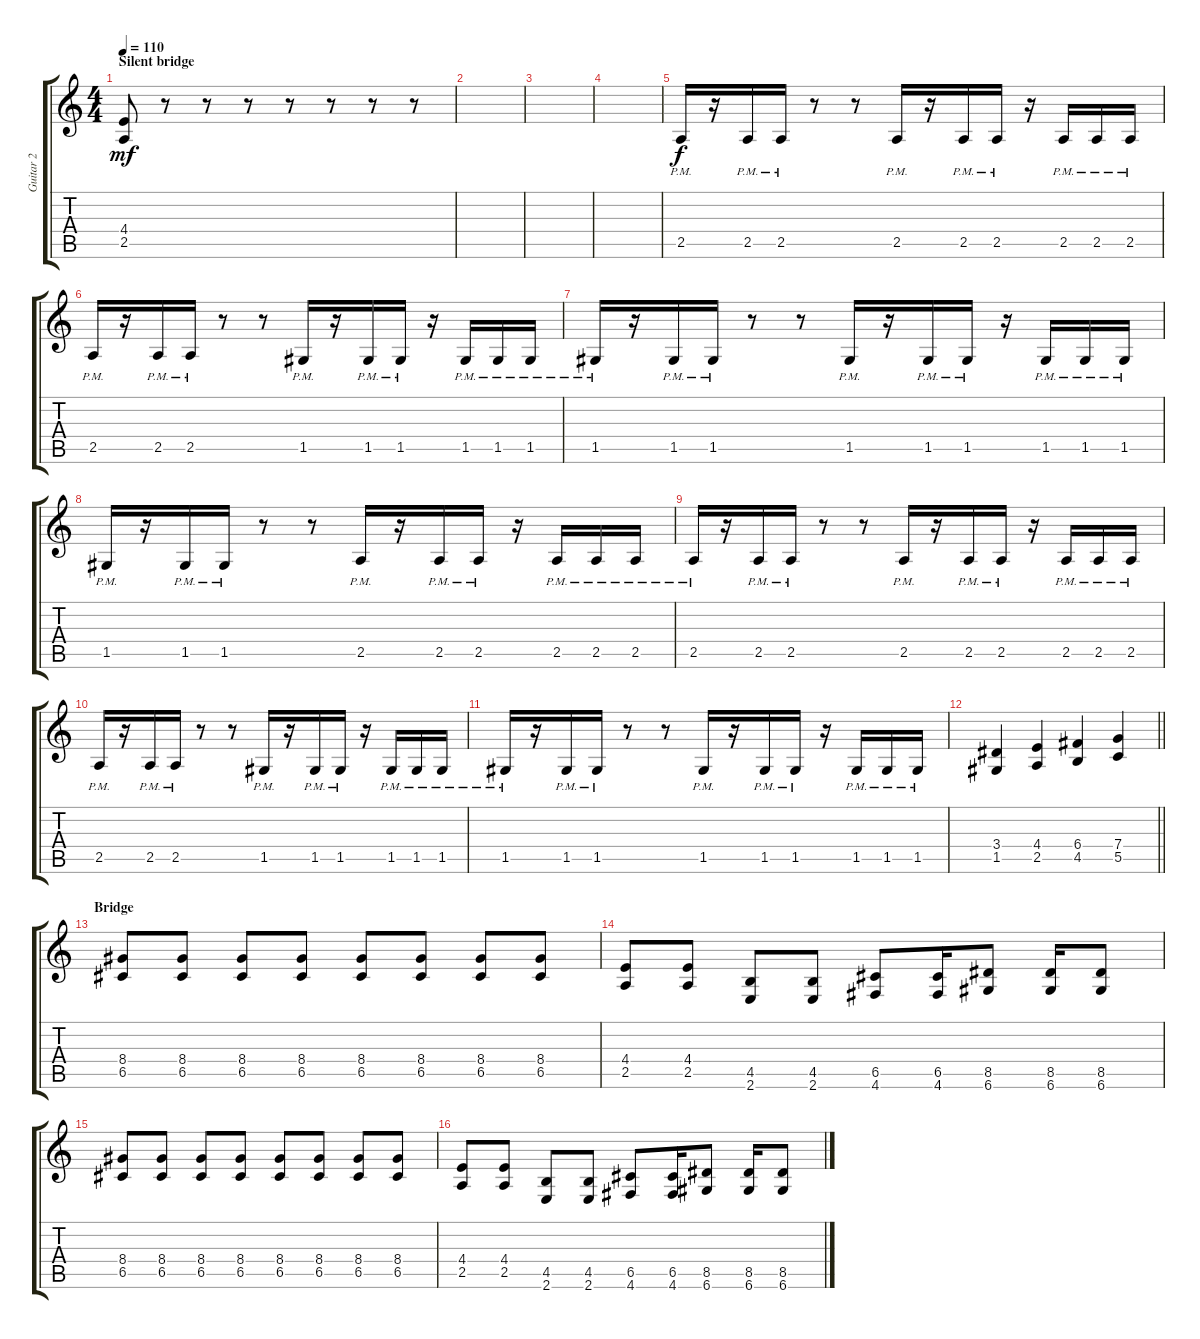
\track ("Guitar 2" "Guitar 2") {instrument overdrivenguitar}
\staff {score tabs}
\tuning (D4 A3 F3 C3 G2 D2) {hide}
\ts (4 4)
\section ("" "Silent bridge")
\tempo 110
\clef g2
\ks c
(4.4 2.5).8{dy mf} r.8 r.8 r.8 r.8 r.8 r.8 r.8 |
|
|
|
2.5{pm}.16{dy f} r.16 2.5{pm}.16 2.5{pm}.16 r.8 r.8 2.5{pm}.16 r.16 2.5{pm}.16 2.5{pm}.16 r.16 2.5{pm}.16 2.5{pm}.16 2.5{pm}.16 |
2.5{pm}.16 r.16 2.5{pm}.16 2.5{pm}.16 r.8 r.8 1.5{pm}.16 r.16 1.5{pm}.16 1.5{pm}.16 r.16 1.5{pm}.16 1.5{pm}.16 1.5{pm}.16 |
1.5{pm}.16 r.16 1.5{pm}.16 1.5{pm}.16 r.8 r.8 1.5{pm}.16 r.16 1.5{pm}.16 1.5{pm}.16 r.16 1.5{pm}.16 1.5{pm}.16 1.5{pm}.16 |
1.5{pm}.16 r.16 1.5{pm}.16 1.5{pm}.16 r.8 r.8 2.5{pm}.16 r.16 2.5{pm}.16 2.5{pm}.16 r.16 2.5{pm}.16 2.5{pm}.16 2.5{pm}.16 |
2.5{pm}.16 r.16 2.5{pm}.16 2.5{pm}.16 r.8 r.8 2.5{pm}.16 r.16 2.5{pm}.16 2.5{pm}.16 r.16 2.5{pm}.16 2.5{pm}.16 2.5{pm}.16 |
2.5{pm}.16 r.16 2.5{pm}.16 2.5{pm}.16 r.8 r.8 1.5{pm}.16 r.16 1.5{pm}.16 1.5{pm}.16 r.16 1.5{pm}.16 1.5{pm}.16 1.5{pm}.16 |
1.5{pm}.16 r.16 1.5{pm}.16 1.5{pm}.16 r.8 r.8 1.5{pm}.16 r.16 1.5{pm}.16 1.5{pm}.16 r.16 1.5{pm}.16 1.5{pm}.16 1.5{pm}.16 |
\barLineRight lightlight
(3.4 1.5).4 (4.4 2.5).4 (6.4 4.5).4 (7.4 5.5).4 |
\section ("" "Bridge")
(8.4 6.5).8 (8.4 6.5).8 (8.4 6.5).8 (8.4 6.5).8 (8.4 6.5).8 (8.4 6.5).8 (8.4 6.5).8 (8.4 6.5).8 |
(4.4 2.5).8 (4.4 2.5).8 (4.5 2.6).8 (4.5 2.6).8 (6.5 4.6).8 (6.5 4.6).16 (8.5 6.6).8 (8.5 6.6).16 (8.5 6.6).8 |
(8.4 6.5).8 (8.4 6.5).8 (8.4 6.5).8 (8.4 6.5).8 (8.4 6.5).8 (8.4 6.5).8 (8.4 6.5).8 (8.4 6.5).8 |
(4.4 2.5).8 (4.4 2.5).8 (4.5 2.6).8 (4.5 2.6).8 (6.5 4.6).8 (6.5 4.6).16 (8.5 6.6).8 (8.5 6.6).16 (8.5 6.6).8
